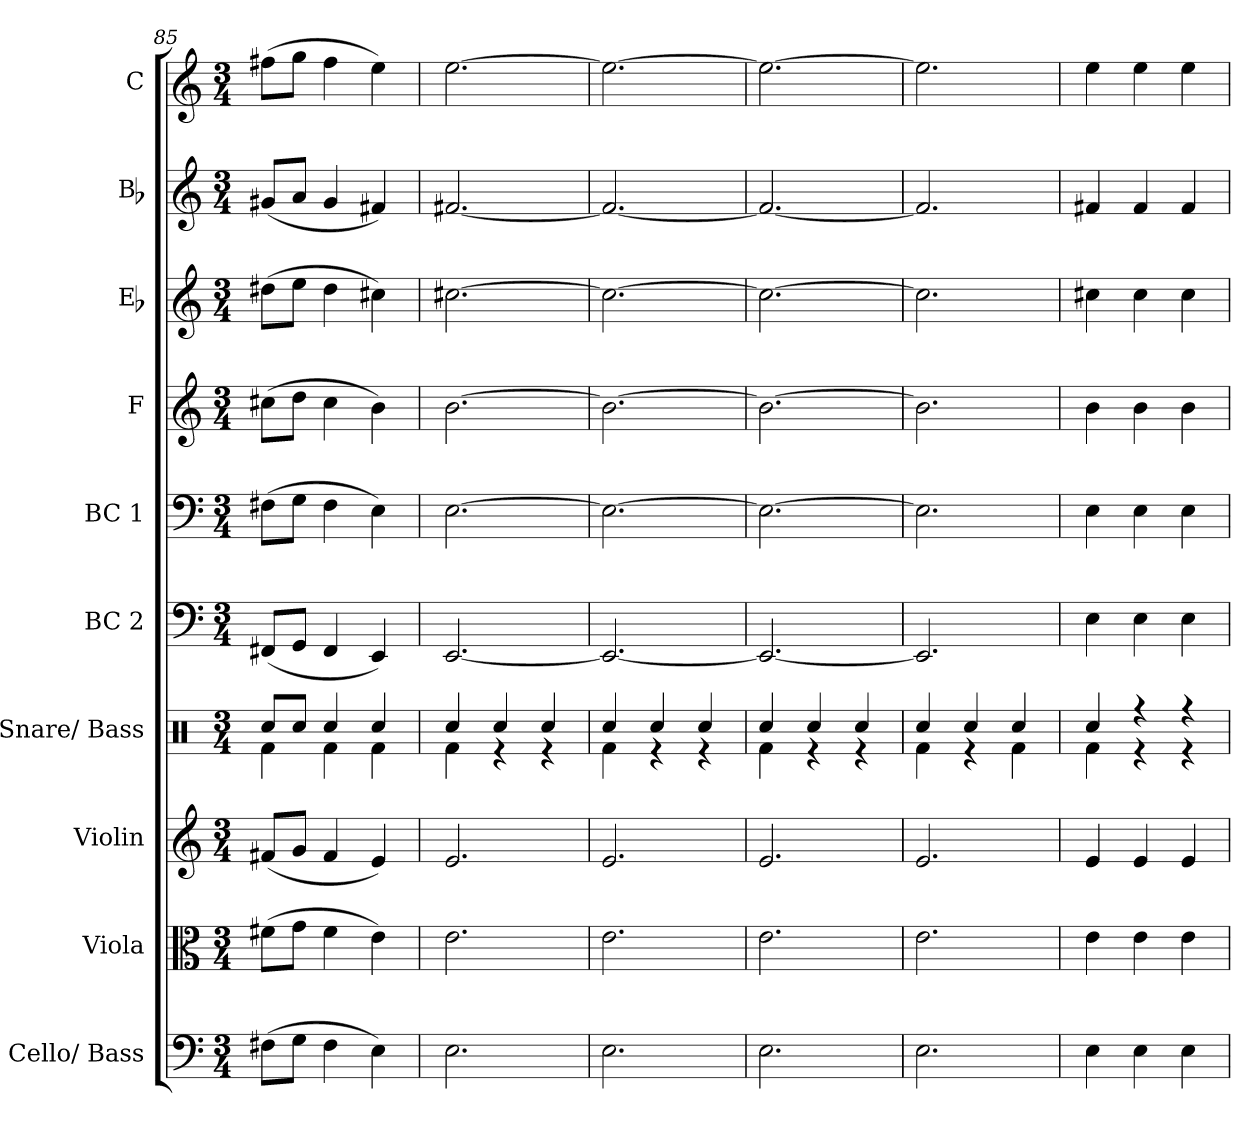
**kern	**kern	**kern	**kern	**kern	**kern	**kern	**kern	**kern	**kern
*part10	*part9	*part8	*part7	*part6	*part5	*part4	*part3	*part2	*part1
*staff10	*staff9	*staff8	*staff7	*staff6	*staff5	*staff4	*staff3	*staff2	*staff1
*I"Cello/ Bass	*I"Viola	*I"Violin	*I"Snare/ Bass	*I"BC 2	*I"BC 1	*I"F	*I"Eb	*I"Bb	*I"C
*	*	*I'Violin	*	*I'BC 2	*I'BC 1	*I'F	*I'Eb	*I'Bb	*I'C
*clefF4	*clefC3	*clefG2	*clefX	*clefF4	*clefF4	*clefG2	*clefG2	*clefG2	*clefG2
*	*	*	*	*	*	*ITrd4c7	*ITrd5c9	*ITrd1c2	*
*k[]	*k[]	*k[]	*k[]	*k[]	*k[]	*k[b-]	*k[b-e-a-]	*k[b-e-]	*k[]
*M3/4	*M3/4	*M3/4	*M3/4	*M3/4	*M3/4	*M3/4	*M3/4	*M3/4	*M3/4
=85	=85	=85	=85	=85	=85	=85	=85	=85	=85
*	*	*	*^	*	*	*	*	*	*
(8F#Xi\L	(8f#Xi\L	(8f#Xi/L	8Rcci/L	4Rfi\	(8FF#Xi/L	(8F#Xi\L	(8f#Xi\L	(8f#Xi\L	(8f#Xi/L	(8ff#Xi\L
8Gi\J	8gi\J	8gi/J	8Rcci/J	.	8GGi/J	8Gi\J	8gi\J	8gi\J	8gi/J	8ggi\J
4F#i\	4f#i\	4f#i/	4Rcci/	4Rfi\	4FF#i/	4F#i\	4f#i\	4f#i\	4f#i/	4ff#i\
4Ei\)	4ei\)	4ei/)	4Rcci/	4Rfi\	4EEi/)	4Ei\)	4ei\)	4eni\)	4eni/)	4eei\)
=86	=86	=86	=86	=86	=86	=86	=86	=86	=86	=86
2.Ei\	2.ei\	2.ei/	4Rcci/	4Rfi\	[<2.EEi/	[>2.Ei\	[>2.ei\	[>2.eni\	[<2.eni/	[>2.eei\
.	.	.	4Rcci/	4r	.	.	.	.	.	.
.	.	.	4Rcci/	4r	.	.	.	.	.	.
=87	=87	=87	=87	=87	=87	=87	=87	=87	=87	=87
2.Ei\	2.ei\	2.ei/	4Rcci/	4Rfi\	2.EEi/_<	2.Ei\_>	2.ei\_>	2.ei\_>	2.ei/_<	2.eei\_>
.	.	.	4Rcci/	4r	.	.	.	.	.	.
.	.	.	4Rcci/	4r	.	.	.	.	.	.
=88	=88	=88	=88	=88	=88	=88	=88	=88	=88	=88
2.Ei\	2.ei\	2.ei/	4Rcci/	4Rfi\	2.EEi/_<	2.Ei\_>	2.ei\_>	2.ei\_>	2.ei/_<	2.eei\_>
.	.	.	4Rcci/	4r	.	.	.	.	.	.
.	.	.	4Rcci/	4r	.	.	.	.	.	.
=89	=89	=89	=89	=89	=89	=89	=89	=89	=89	=89
2.Ei\	2.ei\	2.ei/	4Rcci/	4Rfi\	2.EEi/]	2.Ei\]	2.ei\]	2.ei\]	2.ei/]	2.eei\]
.	.	.	4Rcci/	4r	.	.	.	.	.	.
.	.	.	4Rcci/	4Rfi\	.	.	.	.	.	.
=90	=90	=90	=90	=90	=90	=90	=90	=90	=90	=90
4Ei\	4ei\	4ei/	4Rcci/	4Rfi\	4Ei\	4Ei\	4ei\	4eni\	4eni/	4eei\
4Ei\	4ei\	4ei/	4r	4r	4Ei\	4Ei\	4ei\	4ei\	4ei/	4eei\
4Ei\	4ei\	4ei/	4r	4r	4Ei\	4Ei\	4ei\	4ei\	4ei/	4eei\
*	*	*	*v	*v	*	*	*	*	*	*
=	=	=	=	=	=	=	=	=	=
*-	*-	*-	*-	*-	*-	*-	*-	*-	*-
